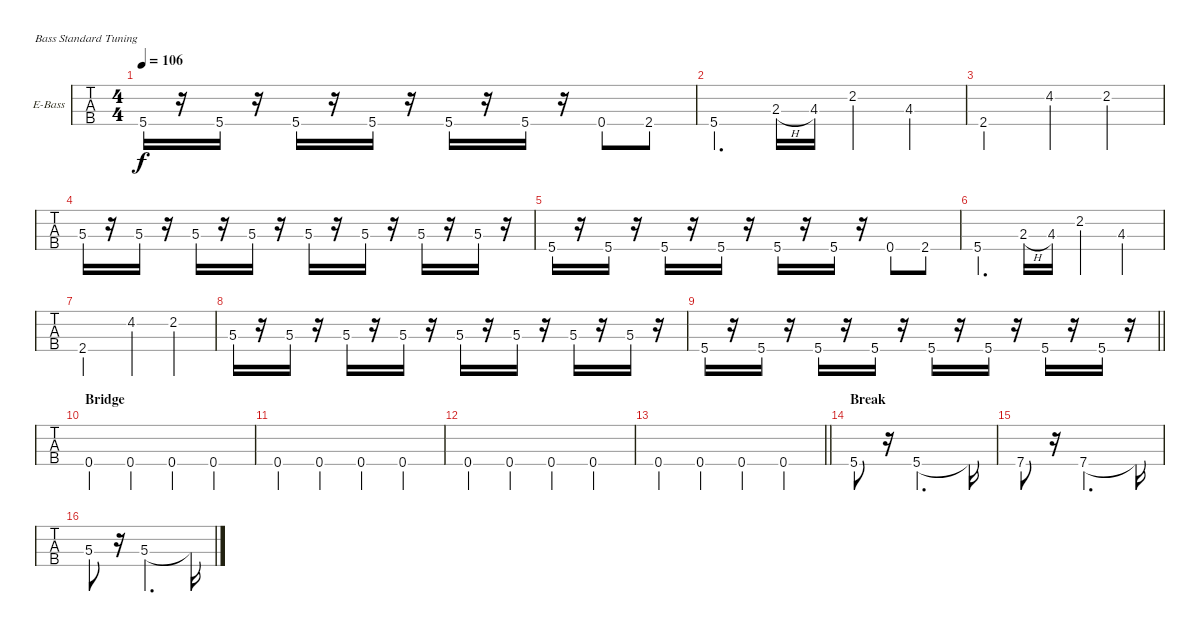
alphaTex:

\bracketExtendMode groupsimilarinstruments
\firstSystemTrackNameOrientation horizontal
\otherSystemsTrackNameOrientation horizontal
\track ("Nikolai" "E-Bass") {instrument electricbasspick}
\staff {tabs}
\tuning (G2 D2 A1 E1)
\ts (4 4)
\tempo 106
\clef f4
\ks c
5.4.16{dy f} r.16 5.4.16 r.16 5.4.16 r.16 5.4.16 r.16 5.4.16 r.16 5.4.16 r.16 0.4.8 2.4.8 |
5.4.4{d} 2.3{h}.16 4.3.16 2.2.4 4.3.4 |
2.4.2 4.2.4 2.2.4 |
5.3.16 r.16 5.3.16 r.16 5.3.16 r.16 5.3.16 r.16 5.3.16 r.16 5.3.16 r.16 5.3.16 r.16 5.3.16 r.16 |
5.4.16 r.16 5.4.16 r.16 5.4.16 r.16 5.4.16 r.16 5.4.16 r.16 5.4.16 r.16 0.4.8 2.4.8 |
5.4.4{d} 2.3{h}.16 4.3.16 2.2.4 4.3.4 |
2.4.2 4.2.4 2.2.4 |
5.3.16 r.16 5.3.16 r.16 5.3.16 r.16 5.3.16 r.16 5.3.16 r.16 5.3.16 r.16 5.3.16 r.16 5.3.16 r.16 |
\barLineRight lightlight
5.4.16 r.16 5.4.16 r.16 5.4.16 r.16 5.4.16 r.16 5.4.16 r.16 5.4.16 r.16 5.4.16 r.16 5.4.16 r.16 |
\section ("" "Bridge")
0.4.4 0.4.4 0.4.4 0.4.4 |
0.4.4 0.4.4 0.4.4 0.4.4 |
0.4.4 0.4.4 0.4.4 0.4.4 |
\barLineRight lightlight
0.4.4 0.4.4 0.4.4 0.4.4 |
\section ("" "Break")
5.4.8 r.16 5.4.2{d} 5.4{t}.16 |
7.4.8 r.16 7.4.2{d} 7.4{t}.16 |
5.3.8 r.16 5.3.2{d} 5.3{t}.16
